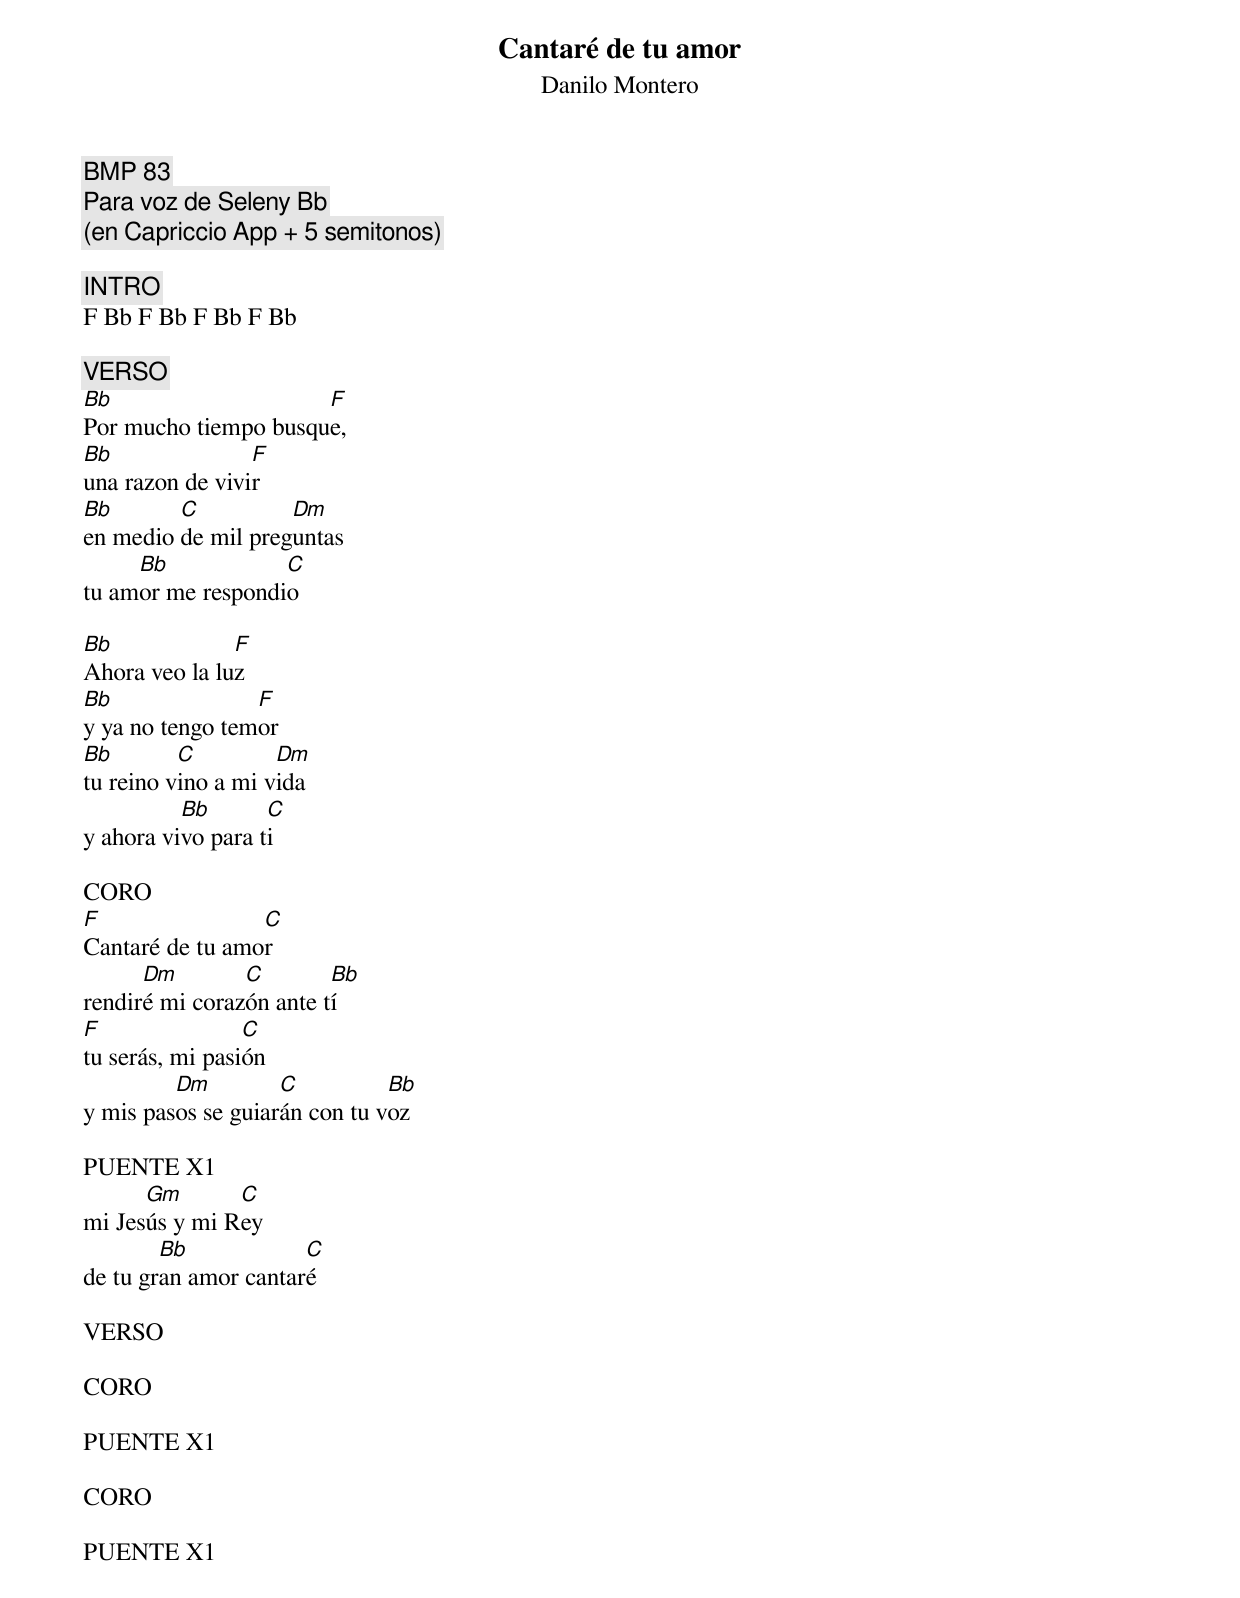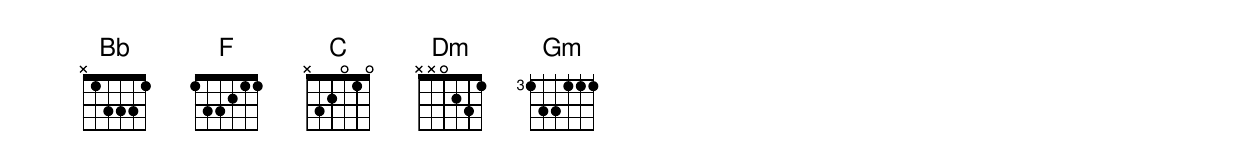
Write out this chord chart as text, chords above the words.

Cantaré de tu amor
Danilo Montero
BMP 83
Para voz de Seleny Bb
(en Capriccio App + 5 semitonos)

INTRO
F Bb F Bb F Bb F Bb

VERSO
Bb                    F
Por mucho tiempo busque,
Bb               F
una razon de vivir
Bb       C          Dm
en medio de mil preguntas
     Bb            C
tu amor me respondio

Bb             F
Ahora veo la luz
Bb               F
y ya no tengo temor
Bb        C         Dm
tu reino vino a mi vida
          Bb       C
y ahora vivo para ti

CORO
F                C
Cantaré de tu amor
      Dm        C        Bb
rendiré mi corazón ante tí
F                C
tu serás, mi pasión
         Dm         C          Bb
y mis pasos se guiarán con tu voz

PUENTE X1
      Gm       C
mi Jesús y mi Rey
        Bb            C
de tu gran amor cantaré

VERSO

CORO

PUENTE X1

CORO

PUENTE X1
